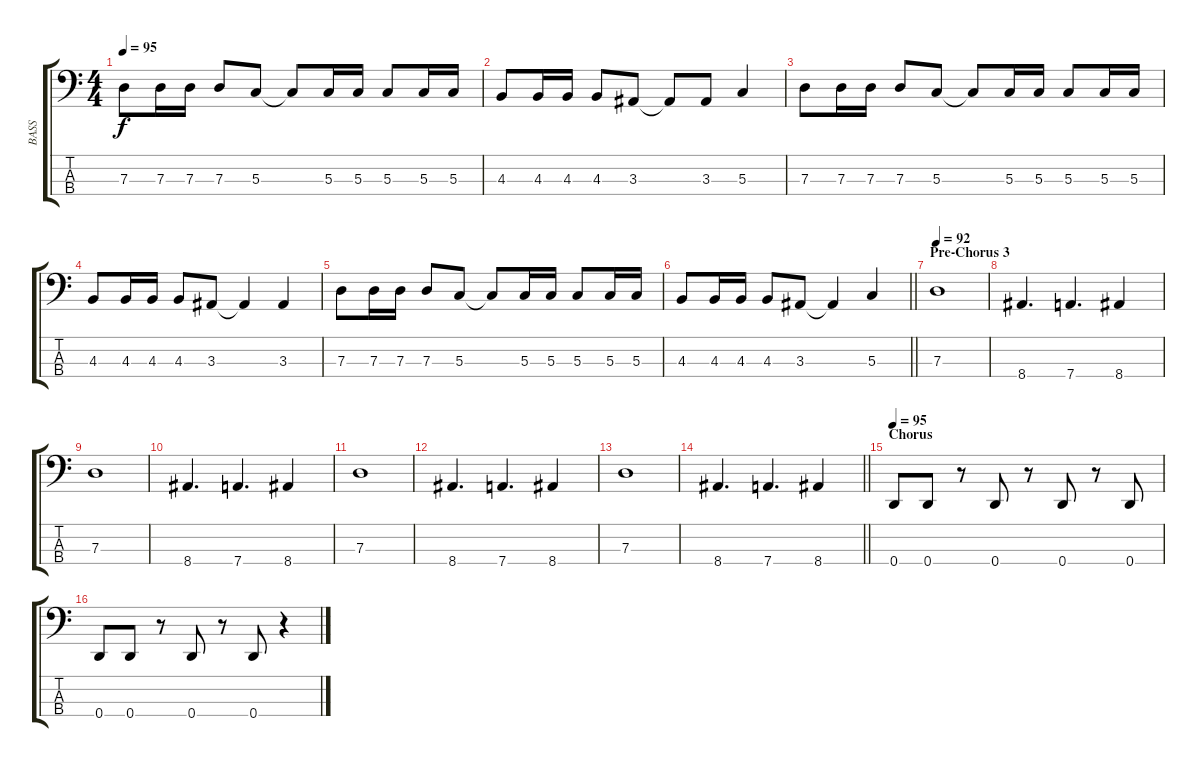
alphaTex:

\track ("BASS" "BASS") {instrument electricbassfinger}
\staff {score tabs}
\tuning (F2 C2 G1 D1) {hide}
\ts (4 4)
\tempo 95
\clef f4
\ks c
7.3.8{dy f} 7.3.16 7.3.16 7.3.8 5.3.8 5.3{t}.8 5.3.16 5.3.16 5.3.8 5.3.16 5.3.16 |
4.3.8 4.3.16 4.3.16 4.3.8 3.3.8 3.3{t}.8 3.3.8 5.3.4 |
7.3.8 7.3.16 7.3.16 7.3.8 5.3.8 5.3{t}.8 5.3.16 5.3.16 5.3.8 5.3.16 5.3.16 |
4.3.8 4.3.16 4.3.16 4.3.8 3.3.8 3.3{t}.4 3.3.4 |
7.3.8 7.3.16 7.3.16 7.3.8 5.3.8 5.3{t}.8 5.3.16 5.3.16 5.3.8 5.3.16 5.3.16 |
\barLineRight lightlight
4.3.8 4.3.16 4.3.16 4.3.8 3.3.8 3.3{t}.4 5.3.4 |
\section ("" "Pre-Chorus 3")
\tempo 92
7.3.1 |
8.4.4{d} 7.4.4{d} 8.4.4 |
7.3.1 |
8.4.4{d} 7.4.4{d} 8.4.4 |
7.3.1 |
8.4.4{d} 7.4.4{d} 8.4.4 |
7.3.1 |
\barLineRight lightlight
8.4.4{d} 7.4.4{d} 8.4.4 |
\section ("" "Chorus")
\tempo 95
0.4.8 0.4.8 r.8 0.4.8 r.8 0.4.8 r.8 0.4.8 |
0.4.8 0.4.8 r.8 0.4.8 r.8 0.4.8 r.4
